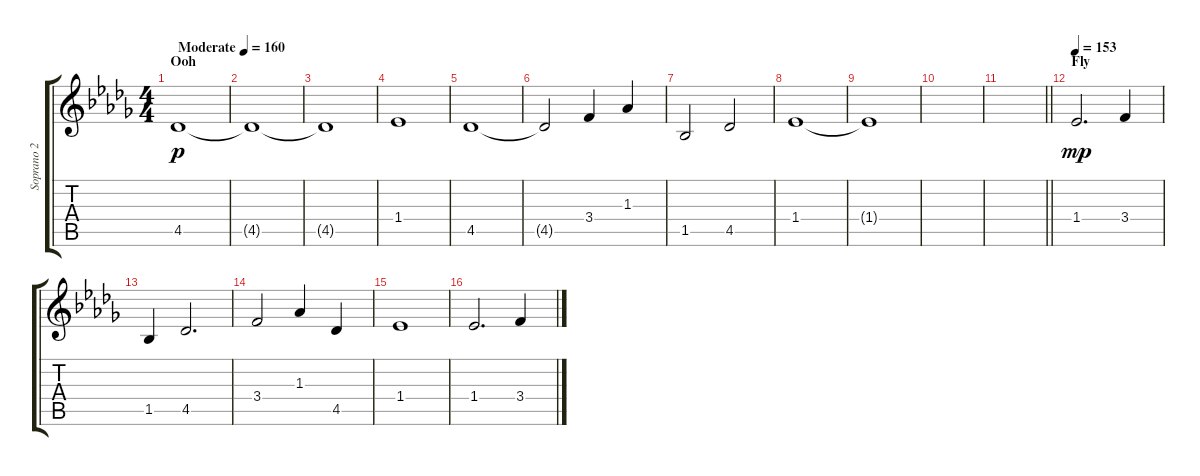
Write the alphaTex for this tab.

\track ("Soprano 2" "Soprano 2") {instrument choiraahs}
\staff {score tabs}
\tuning (E5 B4 G4 D4 A3 E3) {hide}
\ts (4 4)
\section ("" "Ooh")
\tempo (160 "Moderate")
\clef g2
\ks bbminor
4.5.1{dy p instrument choiraahs} |
4.5{t}.1 |
4.5{t}.1 |
1.4.1 |
4.5.1 |
4.5{t}.2 3.4.4 1.3.4 |
1.5.2 4.5.2 |
1.4.1 |
1.4{t}.1 |
|
\barLineRight lightlight
|
\section ("" "Fly")
\tempo 153
1.4.2{d dy mp} 3.4.4 |
1.5.4 4.5.2{d} |
3.4.2 1.3.4 4.5.4 |
1.4.1 |
1.4.2{d} 3.4.4
